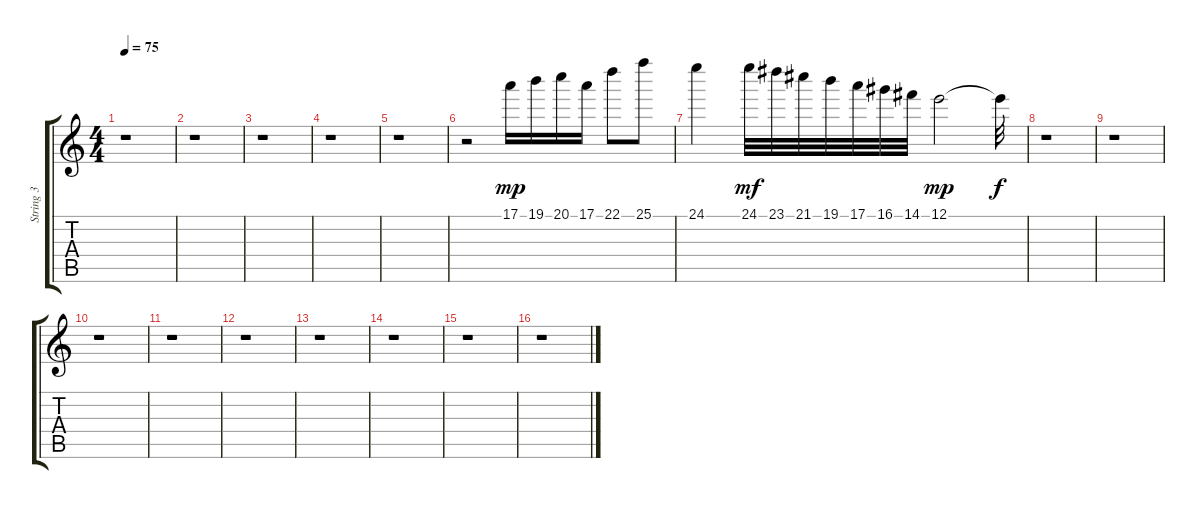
\track ("String 3" "String 3") {instrument electricguitarjazz}
\staff {score tabs}
\tuning (E4 B3 G3 D3 A2 E2) {hide}
\ts (4 4)
\tempo 75
\clef g2
\ks c
r.1{dy f} |
r.1 |
r.1 |
r.1 |
r.1 |
r.2 17.1.16{dy mp} 19.1.16 20.1.16 17.1.16 22.1.8 25.1.8 |
24.1.4 24.1.32{dy mf} 23.1.32 21.1.32 19.1.32 17.1.32 16.1.32 14.1.32 12.1.2{dy mp} 12.1{t}.32{dy f} |
r.1 |
r.1 |
r.1 |
r.1 |
r.1 |
r.1 |
r.1 |
r.1 |
r.1
